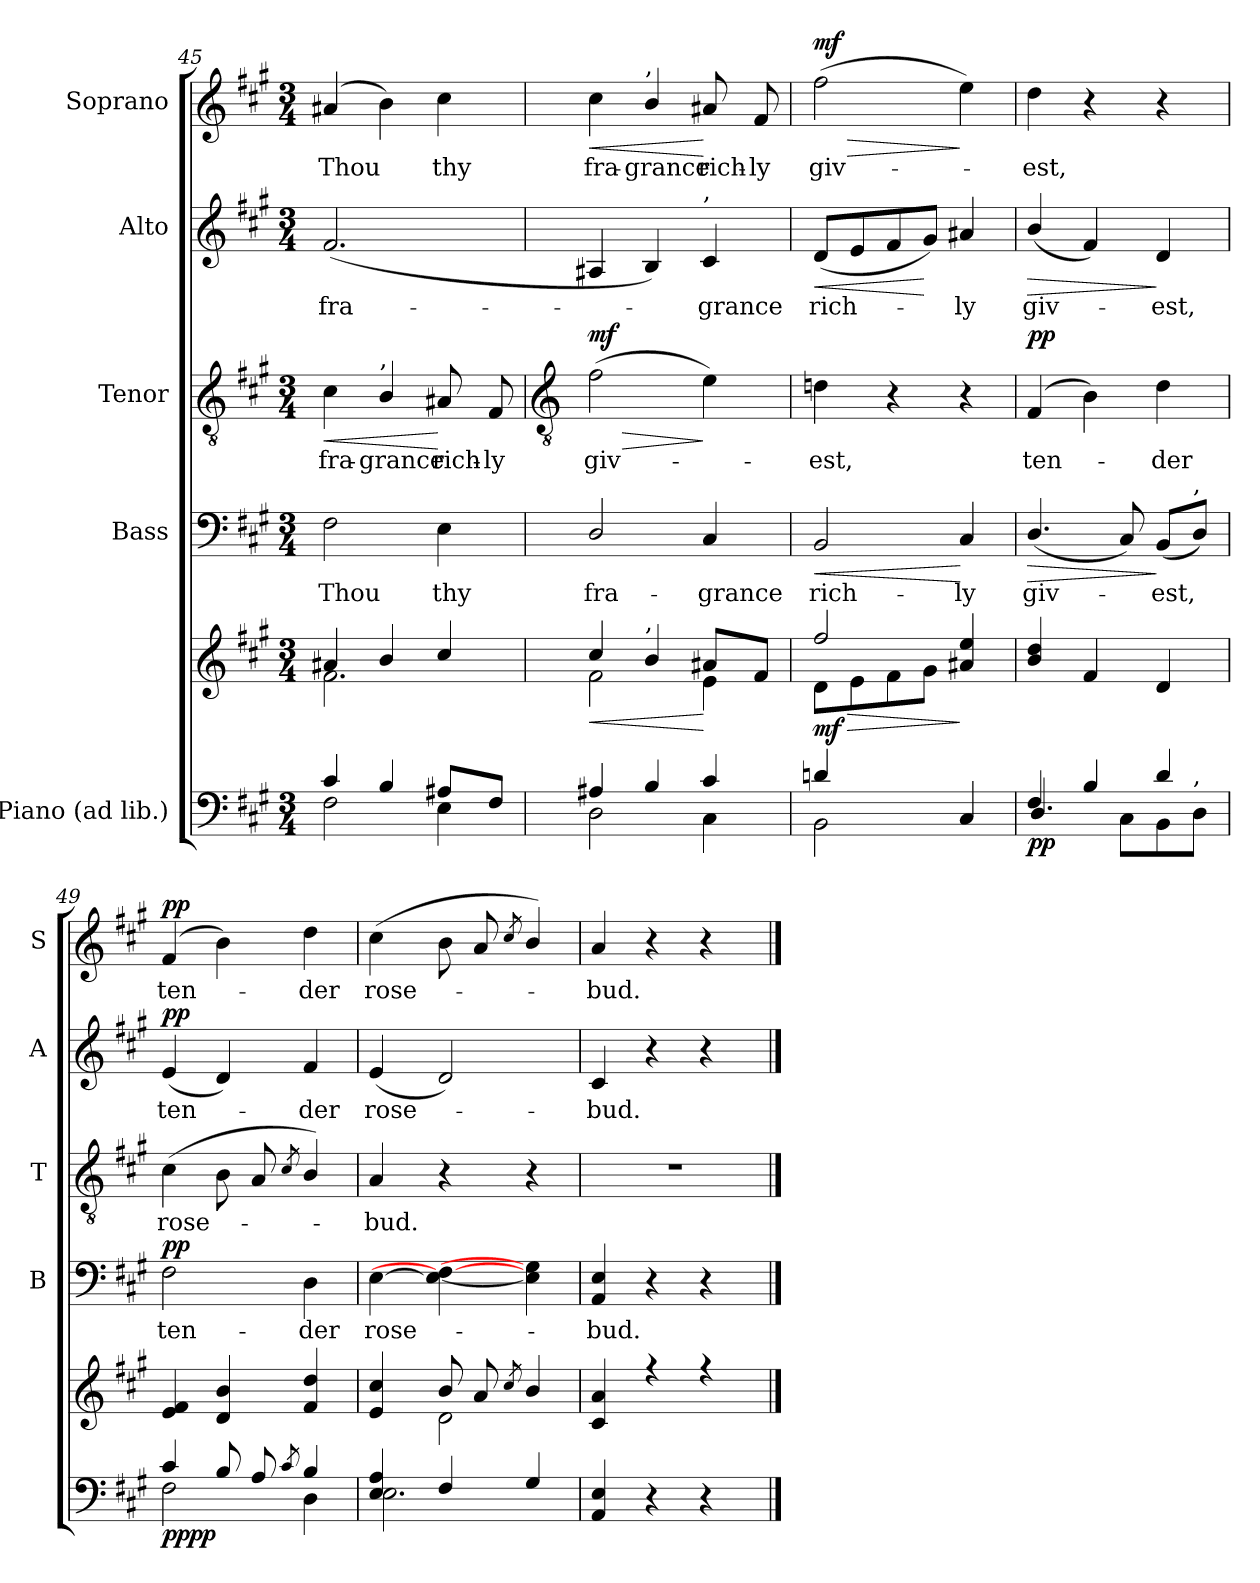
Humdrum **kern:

**kern	**kern	**dynam	**kern	**text	**dynam	**kern	**text	**dynam	**kern	**text	**dynam	**kern	**text	**dynam
*part5	*part5	*part5	*part4	*part4	*part4	*part3	*part3	*part3	*part2	*part2	*part2	*part1	*part1	*part1
*staff6	*staff5	*staff5/6	*staff4	*staff4	*staff4	*staff3	*staff3	*staff3	*staff2	*staff2	*staff2	*staff1	*staff1	*staff1
*I"Piano (ad lib.)	*	*	*I"Bass	*	*	*I"Tenor	*	*	*I"Alto	*	*	*I"Soprano	*	*
*	*	*	*I'B	*	*	*I'T	*	*	*I'A	*	*	*I'S	*	*
*clefF4	*clefG2	*	*clefF4	*	*	*clefGv2	*	*	*clefG2	*	*	*clefG2	*	*
*k[f#c#g#]	*k[f#c#g#]	*	*k[f#c#g#]	*	*	*k[f#c#g#]	*	*	*k[f#c#g#]	*	*	*k[f#c#g#]	*	*
*A:	*A:	*	*A:	*	*	*A:	*	*	*A:	*	*	*A:	*	*
*M3/4	*M3/4	*	*M3/4	*	*	*M3/4	*	*	*M3/4	*	*	*M3/4	*	*
=45	=45	=45	=45	=45	=45	=45	=45	=45	=45	=45	=45	=45	=45	=45
*^	*^	*	*	*	*	*	*	*	*	*	*	*	*	*
!	!	!	!	!	!	!LO:LY:b	!	!	!LO:LY:b	!LO:HP:b	!	!LO:LY:b	!	!	!LO:LY:b	!
4c#/	2F#	4a#X/	2.f#\	.	2F#	Thou	.	4c#	fra-	<	(<2.f#	fra-	.	(<4a#X	Thou	.
!	!	!	!	!	!	!	!	!LO:TX:a:t=,	!	!	!	!	!	!	!	!
!	!	!	!	!	!	!	!	!	!LO:LY:b	!	!	!	!	!	!	!
4B/	.	4b/	.	.	.	.	.	4B/	-grance	.	.	.	.	4b)	.	.
!	!	!	!	!	!	!LO:LY:b	!	!	!LO:LY:b	!	!	!	!	!	!LO:LY:b	!
8A#X/L	4E	4cc#/	.	.	4E	thy	.	8A#X	rich-	[	.	.	.	4cc#	thy	.
!	!	!	!	!	!	!	!	!	!LO:LY:b	!	!	!	!	!	!	!
8F#/J	.	.	.	.	.	.	.	8F#	-ly	.	.	.	.	.	.	.
!!LO:LB:g=z
=46	=46	=46	=46	=46	=46	=46	=46	=46	=46	=46	=46	=46	=46	=46	=46	=46
*	*	*	*	*	*	*	*	*clefGv2	*	*	*	*	*	*	*	*
!	!	!	!	!LO:HP:b	!	!LO:LY:b	!	!	!LO:LY:b	!LO:HP:b	!	!	!	!	!LO:LY:b	!LO:HP:b
!	!	!	!	!	!	!	!	!	!	!LO:DY:n=1:b	!	!	!	!	!	!
4A#X/	2D\	4cc#/	2f#\	<	2D/	fra-	.	(>2f#	giv-	> mf	4A#X	.	.	4cc#	fra-	<
!	!	!	!	!	!	!	!	!	!	!	!	!	!	!LO:TX:a:t=,	!	!
!	!	!LO:TX:a:t=,	!	!	!	!	!	!	!	!	!	!	!	!	!	!
!	!	!	!	!	!	!	!	!	!	!	!	!	!	!	!LO:LY:b	!
4B/	.	4b/	.	.	.	.	.	.	.	.	4B)	.	.	4b/	-grance	.
!	!	!	!	!	!	!	!	!	!	!	!LO:TX:a:t=,	!	!	!	!	!
!	!	!	!	!	!	!LO:LY:b	!	!	!	!	!	!LO:LY:b	!	!	!LO:LY:b	!
4c#/	4C#	8a#X/L	4e\	[	4C#	-grance	.	4e)	.	]	4c#	grance	.	8a#X	rich-	[
!	!	!	!	!	!	!	!	!	!	!	!	!	!	!	!LO:LY:b	!
.	.	8f#/J	.	.	.	.	.	.	.	.	.	.	.	8f#	-ly	.
=47	=47	=47	=47	=47	=47	=47	=47	=47	=47	=47	=47	=47	=47	=47	=47	=47
!	!	!	!	!LO:HP:b	!	!LO:LY:b	!LO:HP:b	!	!LO:LY:b	!	!	!LO:LY:b	!LO:HP:b	!	!LO:LY:b	!LO:HP:b
!	!	!	!	!LO:DY:n=1:b	!	!	!	!	!	!	!	!	!	!	!	!LO:DY:n=1:b
4dn/	2BB	2ff#/	8d\L	> mf	2BB	rich-	<	4dn	est,	.	(<8dL	rich-	<	(>2ff#	giv-	> mf
.	.	.	8e\	.	.	.	.	.	.	.	8e	.	.	.	.	.
2ryy	.	.	8f#\	.	.	.	.	4r	.	.	8f#	.	.	.	.	.
.	.	.	8g#\J	.	.	.	.	.	.	.	8g#J)	.	[	.	.	.
!	!	!	!	!	!	!LO:LY:b	!	!	!	!	!	!LO:LY:b	!	!	!	!
.	4C#	4a#X/ 4ee/	4ryy	]	4C#	-ly	[	4r	.	.	4a#X	ly	.	4ee)	.	]
=48	=48	=48	=48	=48	=48	=48	=48	=48	=48	=48	=48	=48	=48	=48	=48	=48
!	!	!	!	!LO:DY:b=2	!	!LO:LY:b	!LO:HP:b	!	!LO:LY:b	!LO:DY:b	!	!LO:LY:b	!LO:HP:b	!	!LO:LY:b	!
4F#/	4.D/	4b/ 4dd/	2.ryy	pp	(<4.D/	giv-	>	(4F#	ten-	pp	(<4b/	giv-	>	4dd	est,	.
4B/	.	4f#/	.	.	.	.	.	4B)	.	.	4f#)	.	.	4r	.	.
.	8C#L	.	.	.	8C#)	.	.	.	.	.	.	.	.	.	.	.
!	!	!	!	!	!	!LO:LY:b	!	!	!LO:LY:b	!	!	!LO:LY:b	!	!	!	!
4d/	8BB	4d/	.	.	(<8BBL	est,	]	4d	der	.	4d	est,	]	4r	.	.
!	!	!	!	!	!LO:TX:a:t=,	!	!	!	!	!	!	!	!	!	!	!
!	!LO:TX:a:t=,	!	!	!	!	!	!	!	!	!	!	!	!	!	!	!
.	8DJ	.	.	.	8DJ)	.	.	.	.	.	.	.	.	.	.	.
=49	=49	=49	=49	=49	=49	=49	=49	=49	=49	=49	=49	=49	=49	=49	=49	=49
!	!	!	!	!LO:DY:b=2	!	!LO:LY:b	!	!	!LO:LY:b	!	!	!LO:LY:b	!	!	!LO:LY:b	!
!	!	!	!	!LO:DY:n=1:b	!	!	!LO:DY:b	!	!	!	!	!	!LO:DY:b	!	!	!LO:DY:b
4c#/	2F#	4e/ 4f#/	2.ryy	pp pp	2F#	ten-	pp	(<4c#	rose-	.	(<4e	ten-	pp	(<4f#	ten-	pp
8B/L	.	4d/ 4b/	.	.	.	.	.	8BL	.	.	4d)	.	.	4b)	.	.
8A/	.	.	.	.	.	.	.	8A	.	.	.	.	.	.	.	.
8qc#/J	.	.	.	.	.	.	.	8qc#/J	.	.	.	.	.	.	.	.
!	!	!	!	!	!	!LO:LY:b	!	!	!	!	!	!LO:LY:b	!	!	!LO:LY:b	!
4B/	4D	4f#/ 4dd/	.	.	4D	-der	.	4B/)	.	.	4f#	der	.	4dd	der	.
=50	=50	=50	=50	=50	=50	=50	=50	=50	=50	=50	=50	=50	=50	=50	=50	=50
!	!	!	!	!	!	!LO:LY:b	!	!	!LO:LY:b	!	!	!LO:LY:b	!	!	!LO:LY:b	!
4E/ 4A/	2.E\	4e/ 4cc#/	4ryy	.	[4E\	rose-	.	4A	bud.	.	(<4e	rose-	.	(<4cc#	rose-	.
4F#/	.	8b/L	2d\	.	4E\_ 4F#\_	.	.	4r	.	.	2d)	.	.	8bL	.	.
.	.	8a/	.	.	.	.	.	.	.	.	.	.	.	8a	.	.
.	.	8qcc#/J	.	.	.	.	.	.	.	.	.	.	.	8qcc#/J	.	.
4G#/	.	4b/	.	.	4E\] 4G#\]	.	.	4r	.	.	.	.	.	4b/)	.	.
=51	=51	=51	=51	=51	=51	=51	=51	=51	=51	=51	=51	=51	=51	=51	=51	=51
!	!	!	!	!	!	!LO:LY:b	!	!LO:N:vis=1	!	!	!	!LO:LY:b	!	!	!LO:LY:b	!
2ryy	4AA 4E	4c#/ 4a/	2.ryy	.	4AA 4E	bud.	.	2.r	.	.	4c#	bud.	.	4a	bud.	.
.	4r	4r	.	.	4r	.	.	.	.	.	4r	.	.	4r	.	.
8ryy	4r	4r	.	.	4r	.	.	.	.	.	4r	.	.	4r	.	.
8ryy	.	.	.	.	.	.	.	.	.	.	.	.	.	.	.	.
*v	*v	*	*	*	*	*	*	*	*	*	*	*	*	*	*	*
*	*v	*v	*	*	*	*	*	*	*	*	*	*	*	*	*
==	==	==	==	==	==	==	==	==	==	==	==	==	==	==
*-	*-	*-	*-	*-	*-	*-	*-	*-	*-	*-	*-	*-	*-	*-
